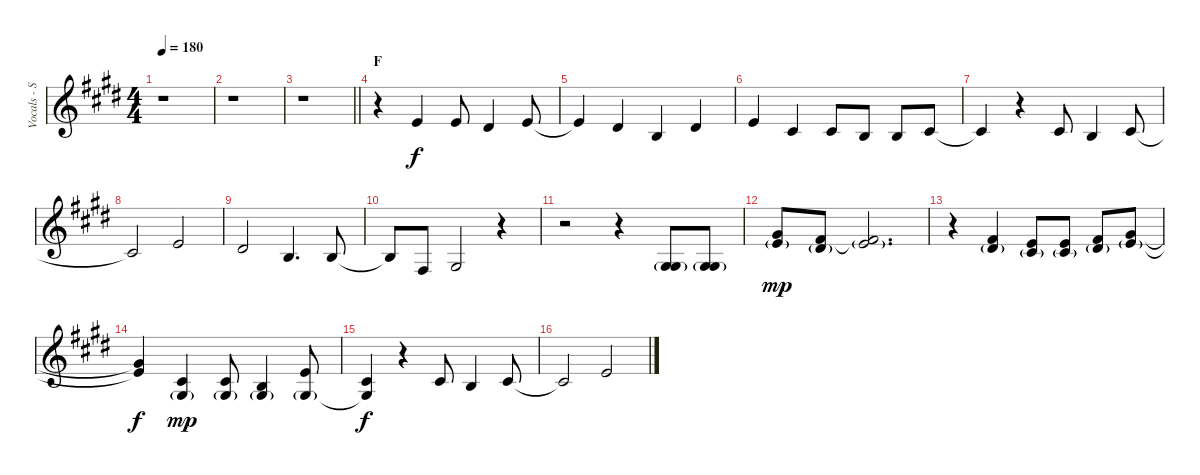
\track ("Vocals - Shin" "Vocals - S") {instrument lead6voice}
\staff {score}
\tuning (E4 B3 G3 D3 A2 E2) {hide}
\ts (4 4)
\tempo 180
\clef g2
\ks e
r.1{dy f} |
r.1 |
\barLineRight lightlight
r.1 |
\section ("" "F")
r.4 0.1.4 0.1.8 4.2.4 0.1.8 |
0.1{t}.4 4.2.4 0.2.4 4.2.4 |
0.1.4 2.2.4 2.2.8 0.2.8 0.2.8 2.2.8 |
2.2{t}.4 r.4 2.2.8 0.2.4 2.2.8 |
2.2{t}.2 0.1.2 |
4.2.2 0.2.4{d} 0.2.8 |
0.2{t}.8 4.4.8 1.3.2 r.4 |
r.2 r.4 (1.3 6.4{g}).8 (1.3 6.4{g}).8 |
(4.1 5.2{g}).8{dy mp} (2.1 4.2{g}).8 (2.1{t} 5.2{g}).2{d} |
r.4 (2.1 4.2{g}).4 (0.1 2.2{g}).8 (0.1 2.2{g}).8 (2.1 4.2{g}).8 (4.1 5.2{g}).8 |
(4.1{t} 5.2{t}).4{dy f} (2.2 1.3{g}).4{dy mp} (2.2 1.3{g}).8 (0.2 1.3{g}).4 (0.1 1.3{g}).8 |
(2.2 1.3{t}).4{dy f} r.4 2.2.8 0.2.4 2.2.8 |
2.2{t}.2 0.1.2
